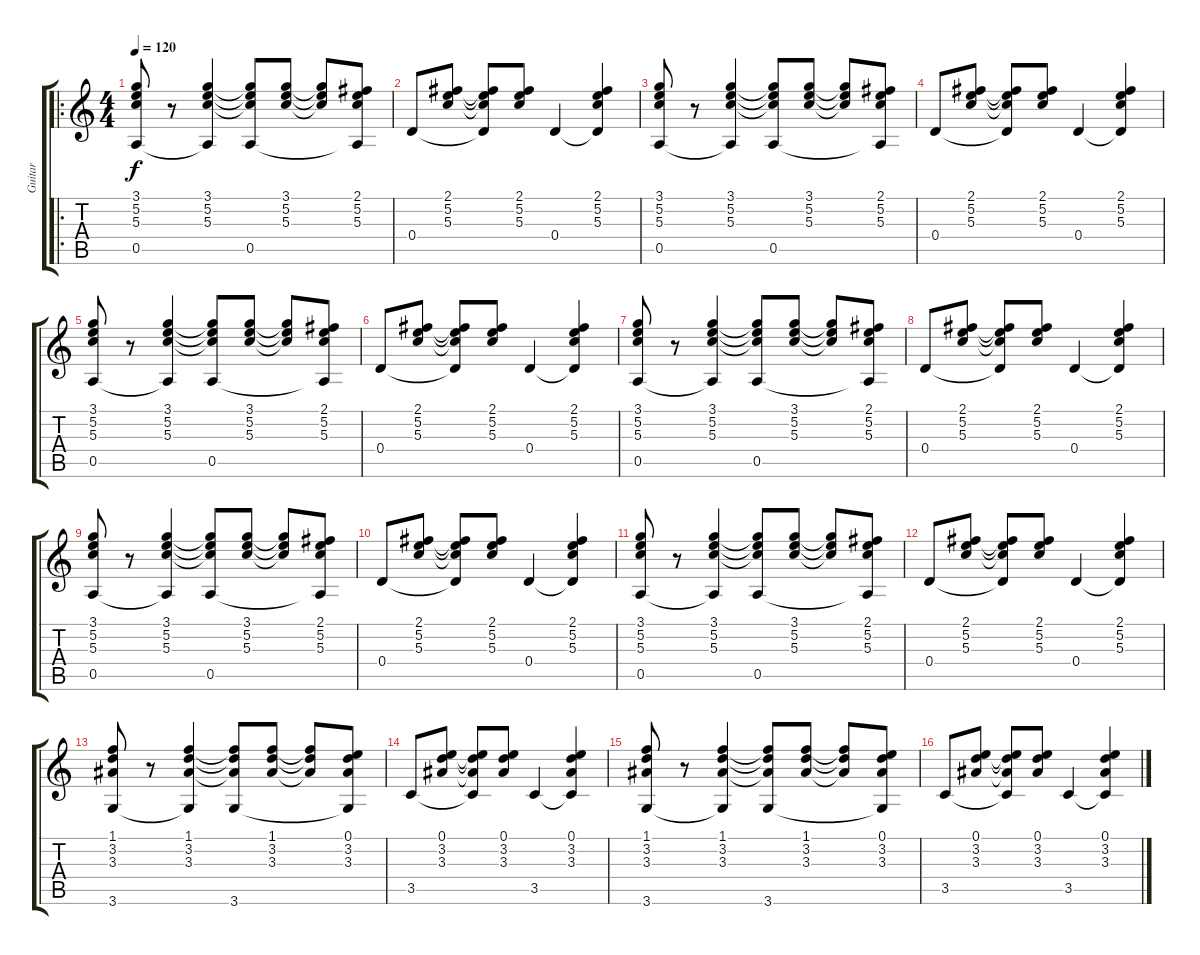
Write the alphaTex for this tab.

\track ("Guitar" "Guitar") {instrument acousticguitarnylon}
\staff {score tabs}
\tuning (E4 B3 G3 D3 A2 E2) {hide}
\ro
\ts (4 4)
\tempo 120
\clef g2
\ks c
(3.1 5.2 5.3 0.5).8{dy f instrument acousticguitarnylon} r.8 (3.1 5.2 5.3 0.5{t}).4 (3.1{t} 5.2{t} 5.3{t} 0.5).8 (3.1 5.2 5.3).8 (3.1{t} 5.2{t} 5.3{t}).8 (2.1 5.2 5.3 0.5{t}).8 |
0.4.8 (2.1 5.2 5.3).8 (2.1{t} 5.2{t} 5.3{t} 0.4{t}).8 (2.1 5.2 5.3).8 0.4.4 (2.1 5.2 5.3 0.4{t}).4 |
(3.1 5.2 5.3 0.5).8 r.8 (3.1 5.2 5.3 0.5{t}).4 (3.1{t} 5.2{t} 5.3{t} 0.5).8 (3.1 5.2 5.3).8 (3.1{t} 5.2{t} 5.3{t}).8 (2.1 5.2 5.3 0.5{t}).8 |
0.4.8 (2.1 5.2 5.3).8 (2.1{t} 5.2{t} 5.3{t} 0.4{t}).8 (2.1 5.2 5.3).8 0.4.4 (2.1 5.2 5.3 0.4{t}).4 |
(3.1 5.2 5.3 0.5).8 r.8 (3.1 5.2 5.3 0.5{t}).4 (3.1{t} 5.2{t} 5.3{t} 0.5).8 (3.1 5.2 5.3).8 (3.1{t} 5.2{t} 5.3{t}).8 (2.1 5.2 5.3 0.5{t}).8 |
0.4.8 (2.1 5.2 5.3).8 (2.1{t} 5.2{t} 5.3{t} 0.4{t}).8 (2.1 5.2 5.3).8 0.4.4 (2.1 5.2 5.3 0.4{t}).4 |
(3.1 5.2 5.3 0.5).8 r.8 (3.1 5.2 5.3 0.5{t}).4 (3.1{t} 5.2{t} 5.3{t} 0.5).8 (3.1 5.2 5.3).8 (3.1{t} 5.2{t} 5.3{t}).8 (2.1 5.2 5.3 0.5{t}).8 |
0.4.8 (2.1 5.2 5.3).8 (2.1{t} 5.2{t} 5.3{t} 0.4{t}).8 (2.1 5.2 5.3).8 0.4.4 (2.1 5.2 5.3 0.4{t}).4 |
(3.1 5.2 5.3 0.5).8 r.8 (3.1 5.2 5.3 0.5{t}).4 (3.1{t} 5.2{t} 5.3{t} 0.5).8 (3.1 5.2 5.3).8 (3.1{t} 5.2{t} 5.3{t}).8 (2.1 5.2 5.3 0.5{t}).8 |
0.4.8 (2.1 5.2 5.3).8 (2.1{t} 5.2{t} 5.3{t} 0.4{t}).8 (2.1 5.2 5.3).8 0.4.4 (2.1 5.2 5.3 0.4{t}).4 |
(3.1 5.2 5.3 0.5).8 r.8 (3.1 5.2 5.3 0.5{t}).4 (3.1{t} 5.2{t} 5.3{t} 0.5).8 (3.1 5.2 5.3).8 (3.1{t} 5.2{t} 5.3{t}).8 (2.1 5.2 5.3 0.5{t}).8 |
0.4.8 (2.1 5.2 5.3).8 (2.1{t} 5.2{t} 5.3{t} 0.4{t}).8 (2.1 5.2 5.3).8 0.4.4 (2.1 5.2 5.3 0.4{t}).4 |
(1.1 3.2 3.3 3.6).8 r.8 (1.1 3.2 3.3 3.6{t}).4 (1.1{t} 3.2{t} 3.3{t} 3.6).8 (1.1 3.2 3.3).8 (1.1{t} 3.2{t} 3.3{t}).8 (0.1 3.2 3.3 3.6{t}).8 |
3.5.8 (0.1 3.2 3.3).8 (0.1{t} 3.2{t} 3.3{t} 3.5{t}).8 (0.1 3.2 3.3).8 3.5.4 (0.1 3.2 3.3 3.5{t}).4 |
(1.1 3.2 3.3 3.6).8 r.8 (1.1 3.2 3.3 3.6{t}).4 (1.1{t} 3.2{t} 3.3{t} 3.6).8 (1.1 3.2 3.3).8 (1.1{t} 3.2{t} 3.3{t}).8 (0.1 3.2 3.3 3.6{t}).8 |
3.5.8 (0.1 3.2 3.3).8 (0.1{t} 3.2{t} 3.3{t} 3.5{t}).8 (0.1 3.2 3.3).8 3.5.4 (0.1 3.2 3.3 3.5{t}).4
